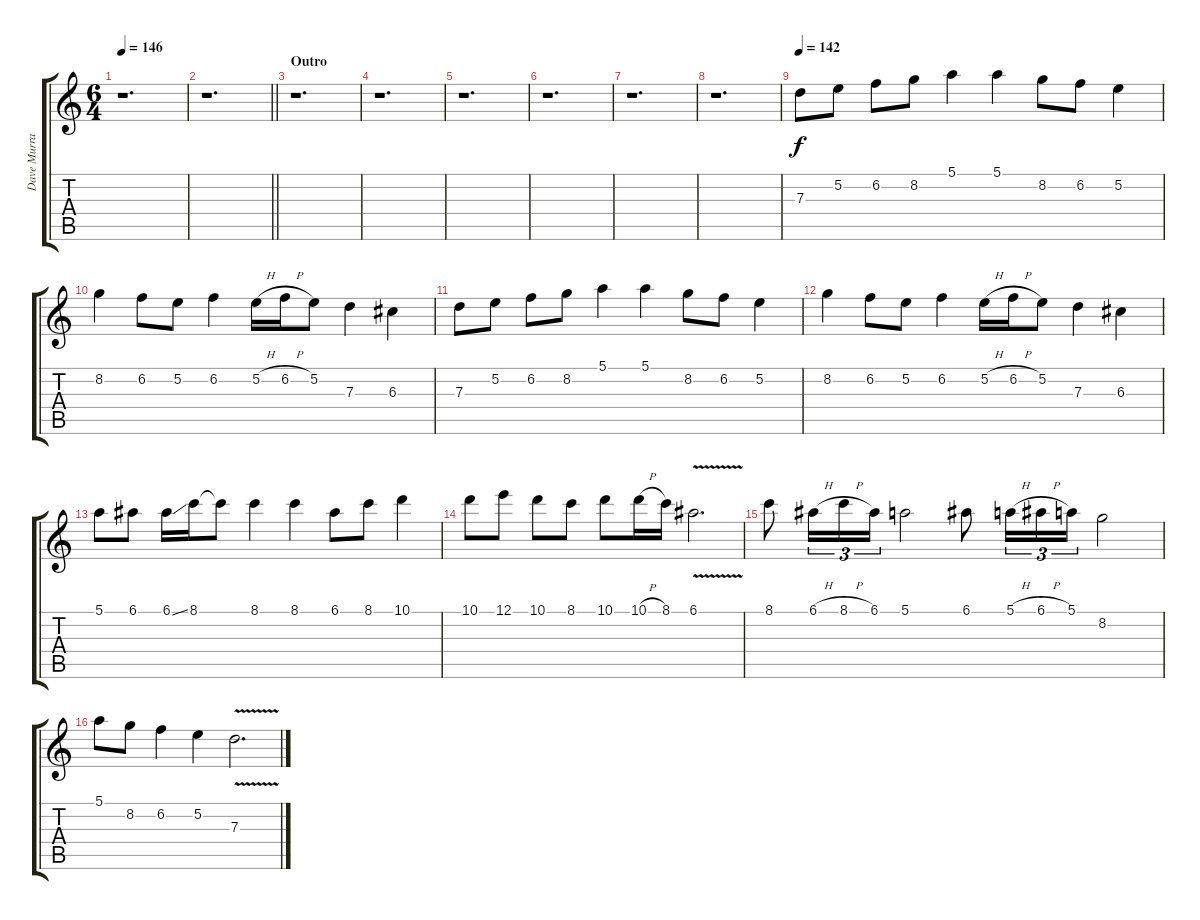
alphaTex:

\track ("Dave Murray" "Dave Murra") {instrument electricguitarjazz}
\staff {score tabs}
\tuning (E4 B3 G3 D3 A2 E2) {hide}
\ts (6 4)
\tempo 146
\clef g2
\ks c
r.1{d dy f} |
\barLineRight lightlight
r.1{d} |
\section ("" "Outro")
r.1{d} |
r.1{d} |
r.1{d} |
r.1{d} |
r.1{d} |
r.1{d} |
\tempo 142
7.3.8{volume 4} 5.2.8 6.2.8 8.2.8 5.1.4 5.1.4 8.2.8 6.2.8 5.2.4 |
8.2.4{volume 6} 6.2.8 5.2.8 6.2.4 5.2{h}.16 6.2{h}.16 5.2.8 7.3.4 6.3.4 |
7.3.8{volume 9} 5.2.8 6.2.8 8.2.8 5.1.4 5.1.4 8.2.8 6.2.8 5.2.4 |
8.2.4 6.2.8 5.2.8 6.2.4 5.2{h}.16 6.2{h}.16 5.2.8 7.3.4 6.3.4 |
5.1.8 6.1.8 6.1{ss}.16 8.1.16 8.1{t}.8 8.1.4 8.1.4 6.1.8 8.1.8 10.1.4 |
10.1.8 12.1.8 10.1.8 8.1.8 10.1.8 10.1{h}.16 8.1.16 6.1{v}.2{d} |
8.1.8 6.1{h}.16{tu (3 2)} 8.1{h}.16{tu (3 2)} 6.1.16{tu (3 2)} 5.1.2 6.1.8 5.1{h}.16{tu (3 2)} 6.1{h}.16{tu (3 2)} 5.1.16{tu (3 2)} 8.2.2 |
5.1.8 8.2.8 6.2.4 5.2.4 7.3{v}.2{d}
